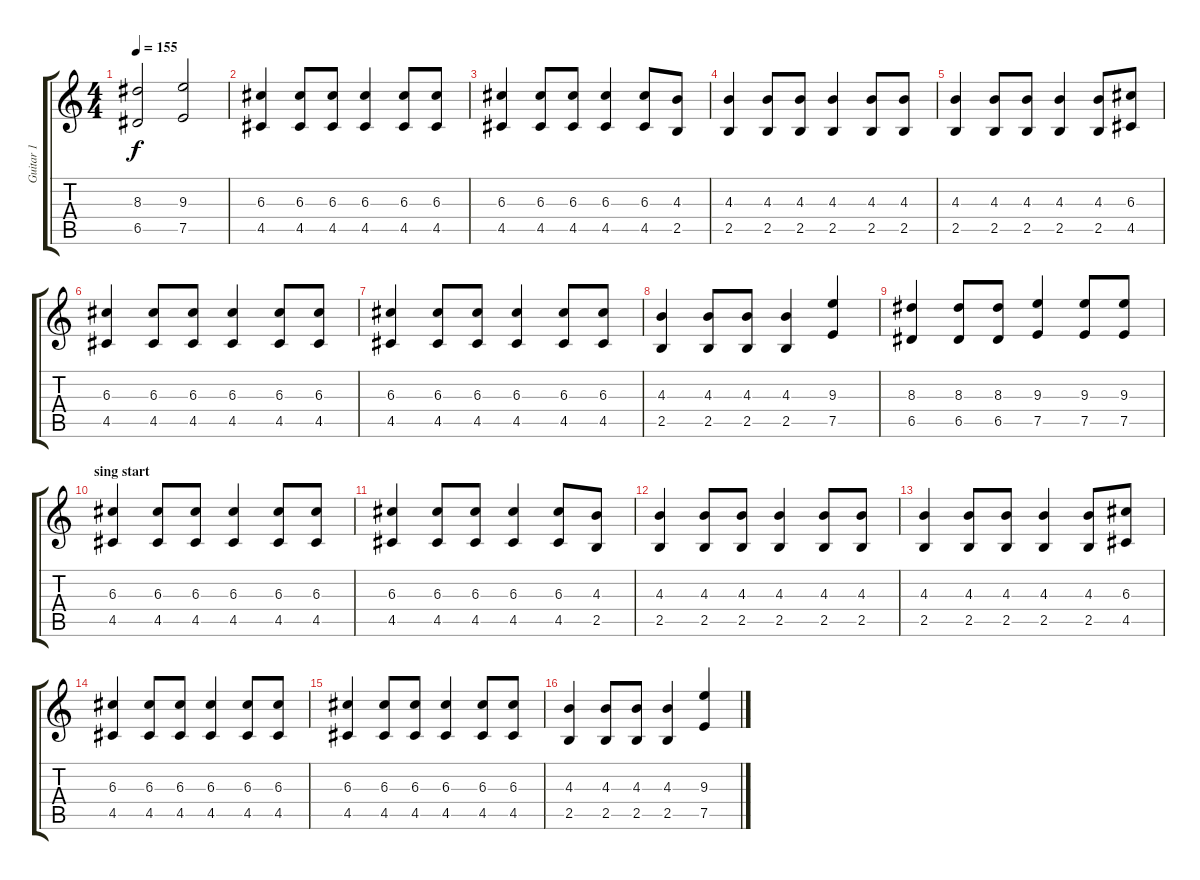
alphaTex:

\track ("Guitar 1" "Guitar 1") {instrument distortionguitar}
\staff {score tabs}
\tuning (E4 B3 G3 D3 A2 E2) {hide}
\ts (4 4)
\tempo 155
\clef g2
\ks c
(8.3 6.5).2{dy f} (9.3 7.5).2 |
(6.3 4.5).4 (6.3 4.5).8 (6.3 4.5).8 (6.3 4.5).4 (6.3 4.5).8 (6.3 4.5).8 |
(6.3 4.5).4 (6.3 4.5).8 (6.3 4.5).8 (6.3 4.5).4 (6.3 4.5).8 (4.3 2.5).8 |
(4.3 2.5).4 (4.3 2.5).8 (4.3 2.5).8 (4.3 2.5).4 (4.3 2.5).8 (4.3 2.5).8 |
(4.3 2.5).4 (4.3 2.5).8 (4.3 2.5).8 (4.3 2.5).4 (4.3 2.5).8 (6.3 4.5).8 |
(6.3 4.5).4 (6.3 4.5).8 (6.3 4.5).8 (6.3 4.5).4 (6.3 4.5).8 (6.3 4.5).8 |
(6.3 4.5).4 (6.3 4.5).8 (6.3 4.5).8 (6.3 4.5).4 (6.3 4.5).8 (6.3 4.5).8 |
(4.3 2.5).4 (4.3 2.5).8 (4.3 2.5).8 (4.3 2.5).4 (9.3 7.5).4 |
(8.3 6.5).4 (8.3 6.5).8 (8.3 6.5).8 (9.3 7.5).4 (9.3 7.5).8 (9.3 7.5).8 |
\section ("" "sing start")
(6.3 4.5).4 (6.3 4.5).8 (6.3 4.5).8 (6.3 4.5).4 (6.3 4.5).8 (6.3 4.5).8 |
(6.3 4.5).4 (6.3 4.5).8 (6.3 4.5).8 (6.3 4.5).4 (6.3 4.5).8 (4.3 2.5).8 |
(4.3 2.5).4 (4.3 2.5).8 (4.3 2.5).8 (4.3 2.5).4 (4.3 2.5).8 (4.3 2.5).8 |
(4.3 2.5).4 (4.3 2.5).8 (4.3 2.5).8 (4.3 2.5).4 (4.3 2.5).8 (6.3 4.5).8 |
(6.3 4.5).4 (6.3 4.5).8 (6.3 4.5).8 (6.3 4.5).4 (6.3 4.5).8 (6.3 4.5).8 |
(6.3 4.5).4 (6.3 4.5).8 (6.3 4.5).8 (6.3 4.5).4 (6.3 4.5).8 (6.3 4.5).8 |
(4.3 2.5).4 (4.3 2.5).8 (4.3 2.5).8 (4.3 2.5).4 (9.3 7.5).4
